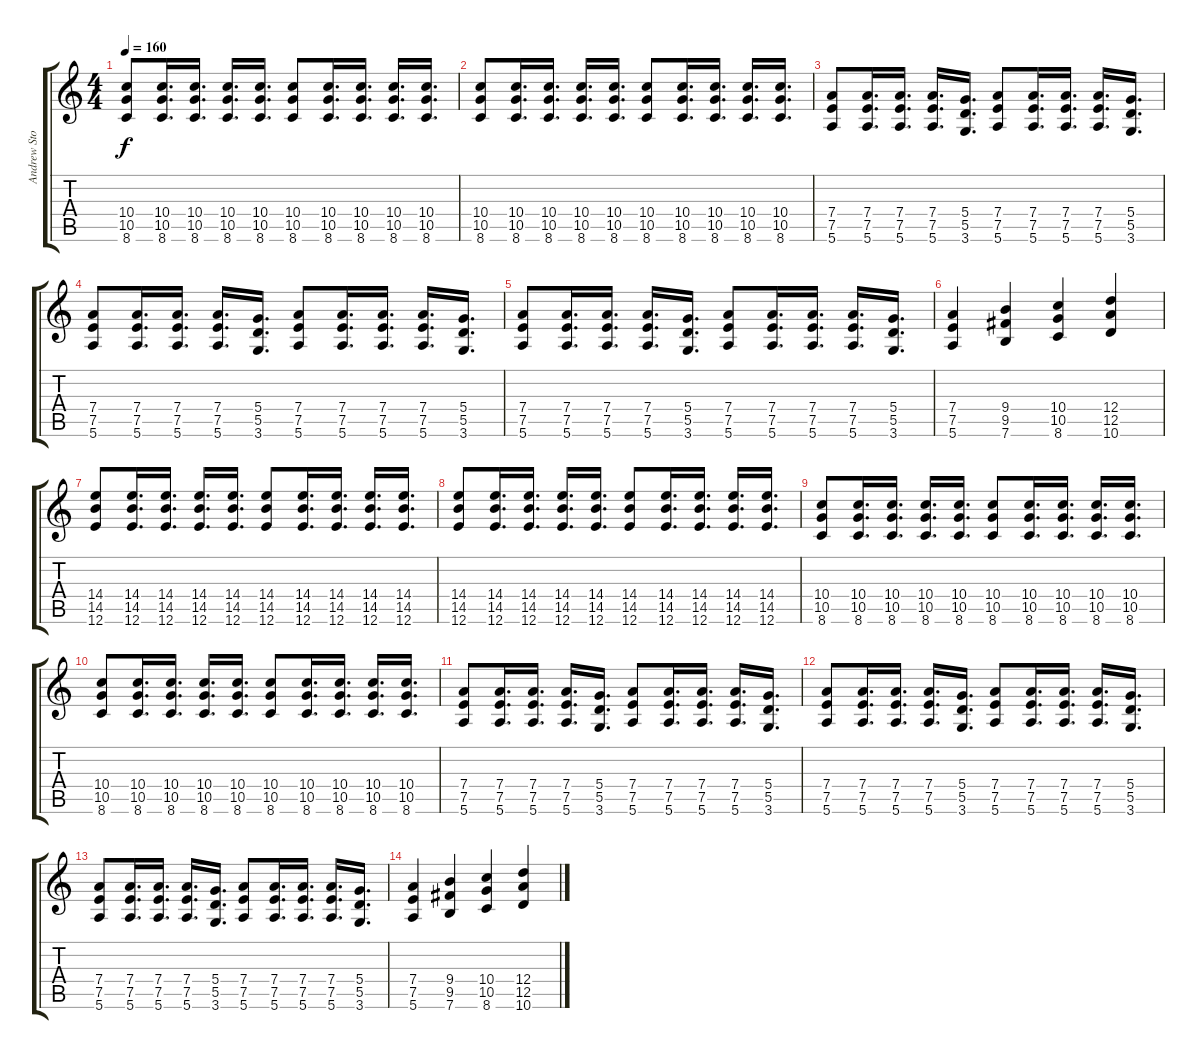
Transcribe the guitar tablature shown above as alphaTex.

\track ("Andrew Stockdale" "Andrew Sto") {instrument distortionguitar}
\staff {score tabs}
\tuning (E4 B3 G3 D3 A2 E2) {hide}
\ts (4 4)
\tempo 160
\clef g2
\ks c
(10.4 10.5 8.6).8{dy f} (10.4 10.5 8.6).16{d} (10.4 10.5 8.6).16{d} (10.4 10.5 8.6).16{d} (10.4 10.5 8.6).16{d} (10.4 10.5 8.6).8 (10.4 10.5 8.6).16{d} (10.4 10.5 8.6).16{d} (10.4 10.5 8.6).16{d} (10.4 10.5 8.6).16{d} |
(10.4 10.5 8.6).8 (10.4 10.5 8.6).16{d} (10.4 10.5 8.6).16{d} (10.4 10.5 8.6).16{d} (10.4 10.5 8.6).16{d} (10.4 10.5 8.6).8 (10.4 10.5 8.6).16{d} (10.4 10.5 8.6).16{d} (10.4 10.5 8.6).16{d} (10.4 10.5 8.6).16{d} |
(7.4 7.5 5.6).8 (7.4 7.5 5.6).16{d} (7.4 7.5 5.6).16{d} (7.4 7.5 5.6).16{d} (5.4 5.5 3.6).16{d} (7.4 7.5 5.6).8 (7.4 7.5 5.6).16{d} (7.4 7.5 5.6).16{d} (7.4 7.5 5.6).16{d} (5.4 5.5 3.6).16{d} |
(7.4 7.5 5.6).8 (7.4 7.5 5.6).16{d} (7.4 7.5 5.6).16{d} (7.4 7.5 5.6).16{d} (5.4 5.5 3.6).16{d} (7.4 7.5 5.6).8 (7.4 7.5 5.6).16{d} (7.4 7.5 5.6).16{d} (7.4 7.5 5.6).16{d} (5.4 5.5 3.6).16{d} |
(7.4 7.5 5.6).8 (7.4 7.5 5.6).16{d} (7.4 7.5 5.6).16{d} (7.4 7.5 5.6).16{d} (5.4 5.5 3.6).16{d} (7.4 7.5 5.6).8 (7.4 7.5 5.6).16{d} (7.4 7.5 5.6).16{d} (7.4 7.5 5.6).16{d} (5.4 5.5 3.6).16{d} |
(7.4 7.5 5.6).4 (9.4 9.5 7.6).4 (10.4 10.5 8.6).4 (12.4 12.5 10.6).4 |
(14.4 14.5 12.6).8 (14.4 14.5 12.6).16{d} (14.4 14.5 12.6).16{d} (14.4 14.5 12.6).16{d} (14.4 14.5 12.6).16{d} (14.4 14.5 12.6).8 (14.4 14.5 12.6).16{d} (14.4 14.5 12.6).16{d} (14.4 14.5 12.6).16{d} (14.4 14.5 12.6).16{d} |
(14.4 14.5 12.6).8 (14.4 14.5 12.6).16{d} (14.4 14.5 12.6).16{d} (14.4 14.5 12.6).16{d} (14.4 14.5 12.6).16{d} (14.4 14.5 12.6).8 (14.4 14.5 12.6).16{d} (14.4 14.5 12.6).16{d} (14.4 14.5 12.6).16{d} (14.4 14.5 12.6).16{d} |
(10.4 10.5 8.6).8 (10.4 10.5 8.6).16{d} (10.4 10.5 8.6).16{d} (10.4 10.5 8.6).16{d} (10.4 10.5 8.6).16{d} (10.4 10.5 8.6).8 (10.4 10.5 8.6).16{d} (10.4 10.5 8.6).16{d} (10.4 10.5 8.6).16{d} (10.4 10.5 8.6).16{d} |
(10.4 10.5 8.6).8 (10.4 10.5 8.6).16{d} (10.4 10.5 8.6).16{d} (10.4 10.5 8.6).16{d} (10.4 10.5 8.6).16{d} (10.4 10.5 8.6).8 (10.4 10.5 8.6).16{d} (10.4 10.5 8.6).16{d} (10.4 10.5 8.6).16{d} (10.4 10.5 8.6).16{d} |
(7.4 7.5 5.6).8 (7.4 7.5 5.6).16{d} (7.4 7.5 5.6).16{d} (7.4 7.5 5.6).16{d} (5.4 5.5 3.6).16{d} (7.4 7.5 5.6).8 (7.4 7.5 5.6).16{d} (7.4 7.5 5.6).16{d} (7.4 7.5 5.6).16{d} (5.4 5.5 3.6).16{d} |
(7.4 7.5 5.6).8 (7.4 7.5 5.6).16{d} (7.4 7.5 5.6).16{d} (7.4 7.5 5.6).16{d} (5.4 5.5 3.6).16{d} (7.4 7.5 5.6).8 (7.4 7.5 5.6).16{d} (7.4 7.5 5.6).16{d} (7.4 7.5 5.6).16{d} (5.4 5.5 3.6).16{d} |
(7.4 7.5 5.6).8 (7.4 7.5 5.6).16{d} (7.4 7.5 5.6).16{d} (7.4 7.5 5.6).16{d} (5.4 5.5 3.6).16{d} (7.4 7.5 5.6).8 (7.4 7.5 5.6).16{d} (7.4 7.5 5.6).16{d} (7.4 7.5 5.6).16{d} (5.4 5.5 3.6).16{d} |
(7.4 7.5 5.6).4 (9.4 9.5 7.6).4 (10.4 10.5 8.6).4 (12.4 12.5 10.6).4
